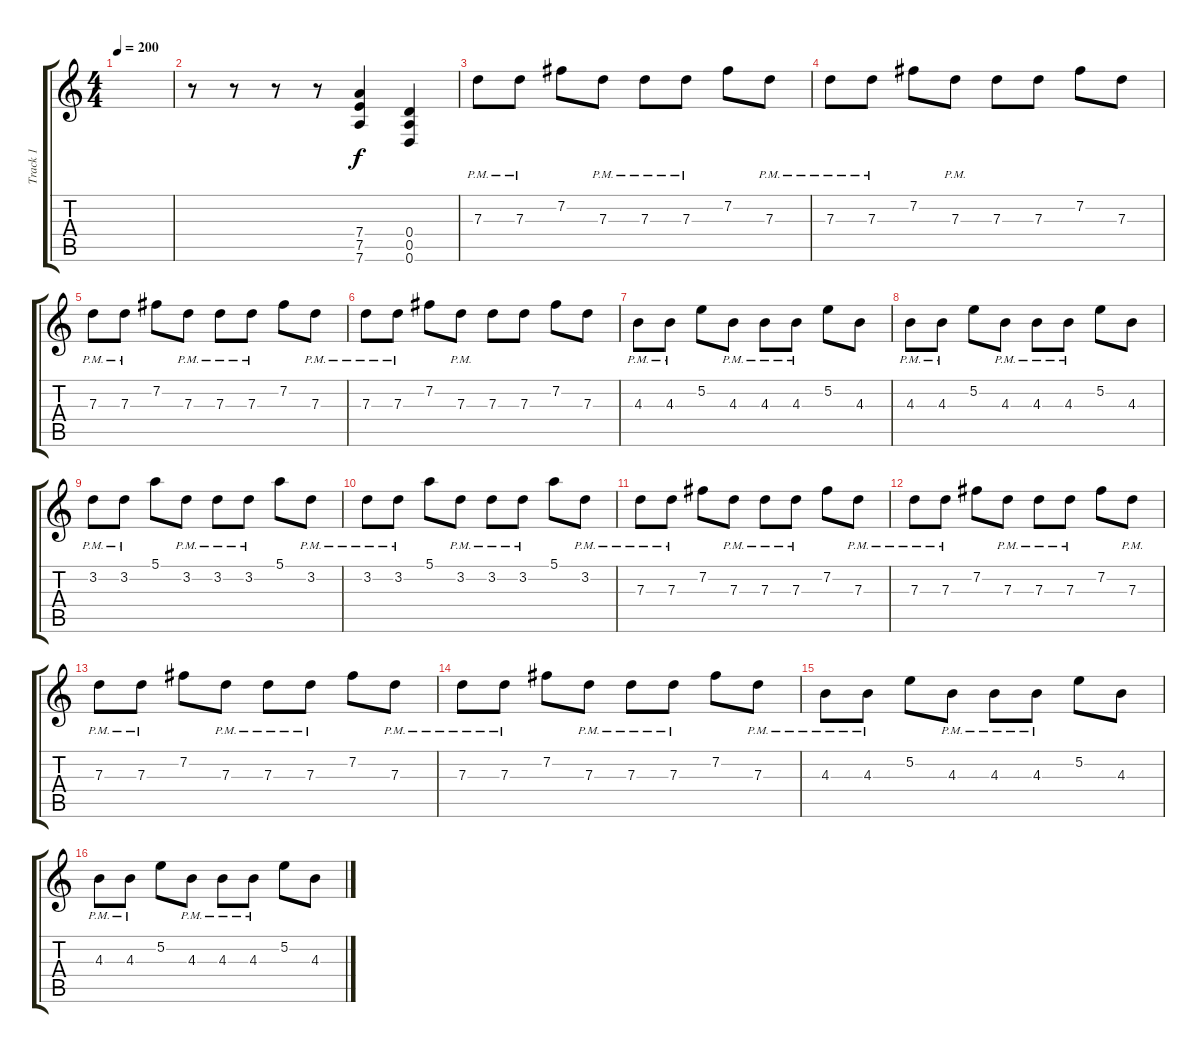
\track ("Track 1" "Track 1") {instrument distortionguitar}
\staff {score tabs}
\tuning (E4 B3 G3 D3 A2 D2) {hide}
\ts (4 4)
\tempo 200
\clef g2
\ks c
|
r.8 r.8 r.8 r.8 (7.4 7.5 7.6).4 (0.4 0.5 0.6).4 |
7.3{pm}.8 7.3{pm}.8 7.2.8 7.3{pm}.8 7.3{pm}.8 7.3{pm}.8 7.2.8 7.3{pm}.8 |
7.3{pm}.8 7.3{pm}.8 7.2.8 7.3{pm}.8 7.3.8 7.3.8 7.2.8 7.3.8 |
7.3{pm}.8 7.3{pm}.8 7.2.8 7.3{pm}.8 7.3{pm}.8 7.3{pm}.8 7.2.8 7.3{pm}.8 |
7.3{pm}.8 7.3{pm}.8 7.2.8 7.3{pm}.8 7.3.8 7.3.8 7.2.8 7.3.8 |
4.3{pm}.8 4.3{pm}.8 5.2.8 4.3{pm}.8 4.3{pm}.8 4.3{pm}.8 5.2.8 4.3.8 |
4.3{pm}.8 4.3{pm}.8 5.2.8 4.3{pm}.8 4.3{pm}.8 4.3{pm}.8 5.2.8 4.3.8 |
3.2{pm}.8 3.2{pm}.8 5.1.8 3.2{pm}.8 3.2{pm}.8 3.2{pm}.8 5.1.8 3.2{pm}.8 |
3.2{pm}.8 3.2{pm}.8 5.1.8 3.2{pm}.8 3.2{pm}.8 3.2{pm}.8 5.1.8 3.2{pm}.8 |
7.3{pm}.8 7.3{pm}.8 7.2.8 7.3{pm}.8 7.3{pm}.8 7.3{pm}.8 7.2.8 7.3{pm}.8 |
7.3{pm}.8 7.3{pm}.8 7.2.8 7.3{pm}.8 7.3{pm}.8 7.3{pm}.8 7.2.8 7.3{pm}.8 |
7.3{pm}.8 7.3{pm}.8 7.2.8 7.3{pm}.8 7.3{pm}.8 7.3{pm}.8 7.2.8 7.3{pm}.8 |
7.3{pm}.8 7.3{pm}.8 7.2.8 7.3{pm}.8 7.3{pm}.8 7.3{pm}.8 7.2.8 7.3{pm}.8 |
4.3{pm}.8 4.3{pm}.8 5.2.8 4.3{pm}.8 4.3{pm}.8 4.3{pm}.8 5.2.8 4.3.8 |
4.3{pm}.8 4.3{pm}.8 5.2.8 4.3{pm}.8 4.3{pm}.8 4.3{pm}.8 5.2.8 4.3.8
